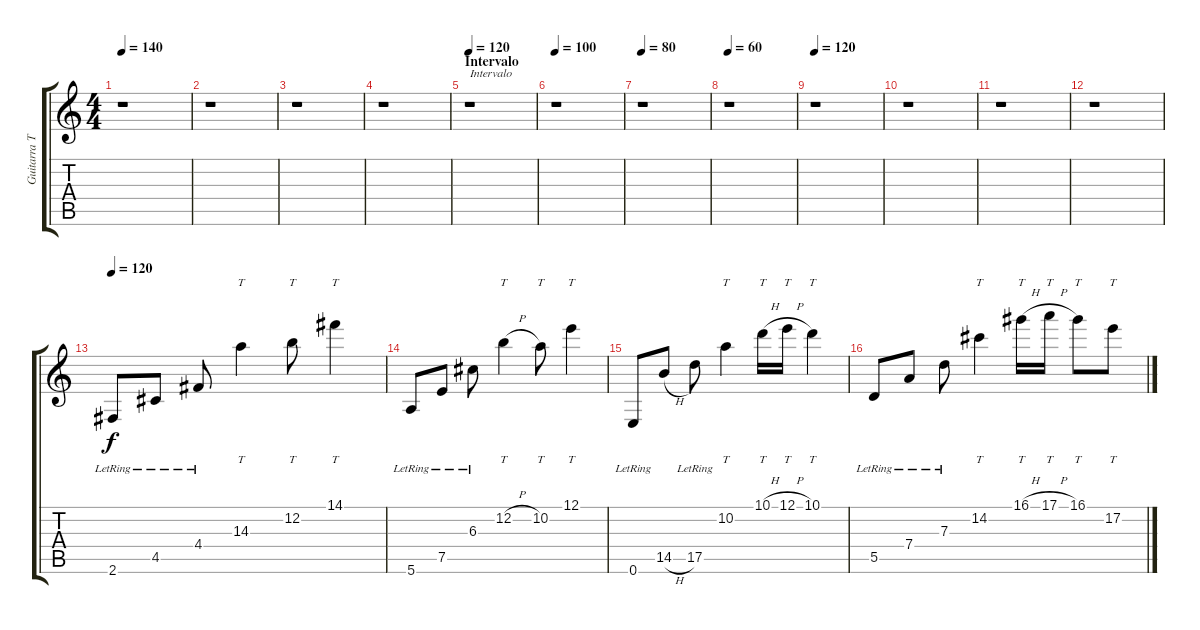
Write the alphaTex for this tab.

\track ("Guitarra Tapping" "Guitarra T") {instrument electricguitarclean}
\staff {score tabs}
\tuning (E4 B3 G3 D3 A2 E2) {hide}
\ts (4 4)
\tempo 140
\clef g2
\ks c
r.1{dy f} |
r.1 |
r.1 |
r.1 |
\section ("" "Intervalo")
\tempo 120
r.1{txt "Intervalo"} |
\tempo 100
r.1 |
\tempo 80
r.1 |
\tempo 60
r.1 |
\tempo 120
r.1 |
r.1 |
r.1 |
r.1 |
\tempo 120
2.6{lr}.8 4.5{lr}.8 4.4{lr}.8 14.3.4{tt} 12.2.8{tt} 14.1.4{tt} |
5.6{lr}.8 7.5{lr}.8 6.3{lr}.8 12.2{h}.4{tt} 10.2.8{tt} 12.1.4{tt} |
0.6{lr}.8 14.5{h}.8 17.5{lr}.8 10.2.4{tt} 10.1{h}.16{tt} 12.1{h}.16{tt} 10.1.4{tt} |
5.5{lr}.8 7.4{lr}.8 7.3{lr}.8 14.2.4{tt} 16.1{h}.16{tt} 17.1{h}.16{tt} 16.1.8{tt} 17.2{h}.8{tt}
